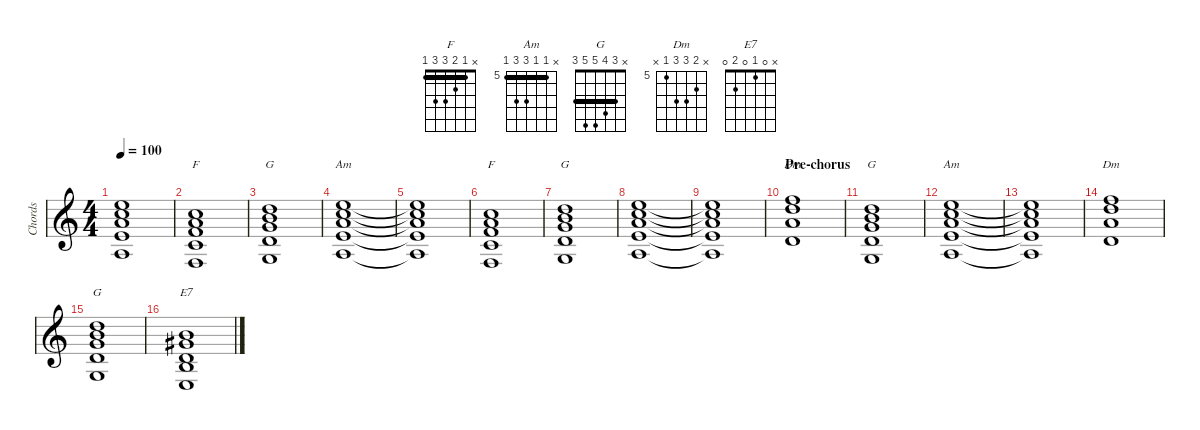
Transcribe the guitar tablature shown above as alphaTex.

\defaultSystemsLayout 4
\hideDynamics
\bracketExtendMode nobrackets
\track ("Chords" "Chords") {instrument acousticguitarsteel}
\staff {score}
\tuning (E4 B3 G3 D3 A2 E2)
\chord ("F" x 1 2 3 3 1) {showfingering false barre 1}
\chord ("Am" x 5 5 7 7 5) {firstfret 5 showfingering false barre (5 5)}
\chord ("G" x 3 4 5 5 3) {showfingering false barre 3}
\chord ("Dm" x 6 7 7 5 x) {firstfret 5 showfingering false}
\chord ("E7" x 0 1 0 2 0) {showfingering false}
\ts (4 4)
\tempo 100
\clef g2
\ks c
(5.2{t} 5.3{t} 7.4{t} 7.5{t} 5.6{t}).1{dy mf beam Up} |
(1.6 3.5 3.4 2.3 1.2).1{ch "F" beam Up} |
(3.6 5.5 5.4 4.3 3.2).1{ch "G" beam Up} |
(5.2 5.3 7.4 7.5 5.6).1{ch "Am" beam Up} |
(5.6{t} 7.5{t} 7.4{t} 5.3{t} 5.2{t}).1{beam Up} |
(1.6 3.5 3.4 2.3 1.2).1{ch "F" beam Up} |
(3.6 5.5 5.4 4.3 3.2).1{ch "G" beam Up} |
(5.2 5.3 7.4 7.5 5.6).1{beam Up} |
(5.6{t} 7.5{t} 7.4{t} 5.3{t} 5.2{t}).1{beam Up} |
\section ("" "Pre-chorus")
\scale
0.163903 (5.5 7.4 7.3 6.2).1{ch "Dm" beam Up} |
\scale
0.133535 (3.6 5.5 5.4 4.3 3.2).1{ch "G" beam Up} |
\scale
0.0785986 (5.2 5.3 7.4 7.5 5.6).1{ch "Am" beam Up} |
\scale
0.0687796 (5.6{t} 7.5{t} 7.4{t} 5.3{t} 5.2{t}).1{beam Up} |
\scale
0.117091 (5.5 7.4 7.3 6.2).1{ch "Dm" beam Up} |
\scale
0.166169 (3.6 5.5 5.4 4.3 3.2).1{ch "G" beam Up} |
\scale
0.060433 (0.2 1.3{acc #} 0.4 2.5 0.6).1{ch "E7" beam Up}
